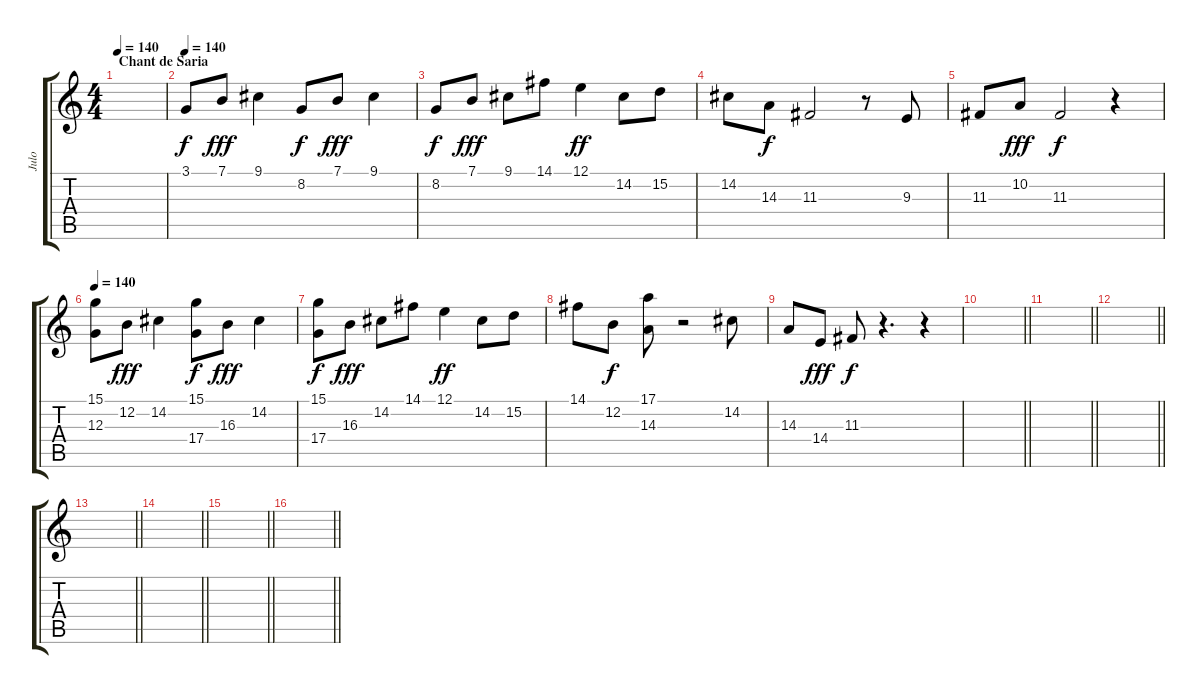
\track ("Julo" "Julo") {instrument lead1square}
\staff {score tabs}
\tuning (E4 B3 G3 D3 A2 E2) {hide}
\ts (4 4)
\section ("" "Chant de Saria")
\tempo 140
\clef g2
\ks c
|
\tempo 140
3.1.8 7.1.8{dy fff} 9.1.4 8.2.8{dy f} 7.1.8{dy fff} 9.1.4 |
8.2.8{dy f} 7.1.8{dy fff} 9.1.8 14.1.8 12.1.4{dy ff} 14.2.8 15.2.8 |
14.2.8 14.3.8{dy f} 11.3.2 r.8 9.3.8 |
11.3.8 10.2.8{dy fff} 11.3.2{dy f} r.4 |
\tempo 140
(15.1 12.3).8 12.2.8{dy fff} 14.2.4 (15.1 17.4).8{dy f} 16.3.8{dy fff} 14.2.4 |
(15.1 17.4).8{dy f} 16.3.8{dy fff} 14.2.8 14.1.8 12.1.4{dy ff} 14.2.8 15.2.8 |
14.1.8 12.2.8{dy f} (17.1 14.3).8 r.2 14.2.8 |
14.3.8 14.4.8{dy fff} 11.3.8{dy f} r.4{d} r.4 |
\barLineRight lightlight
|
\barLineRight lightlight
|
\barLineRight lightlight
|
\barLineRight lightlight
|
\barLineRight lightlight
|
\barLineRight lightlight
|
\barLineRight lightlight
